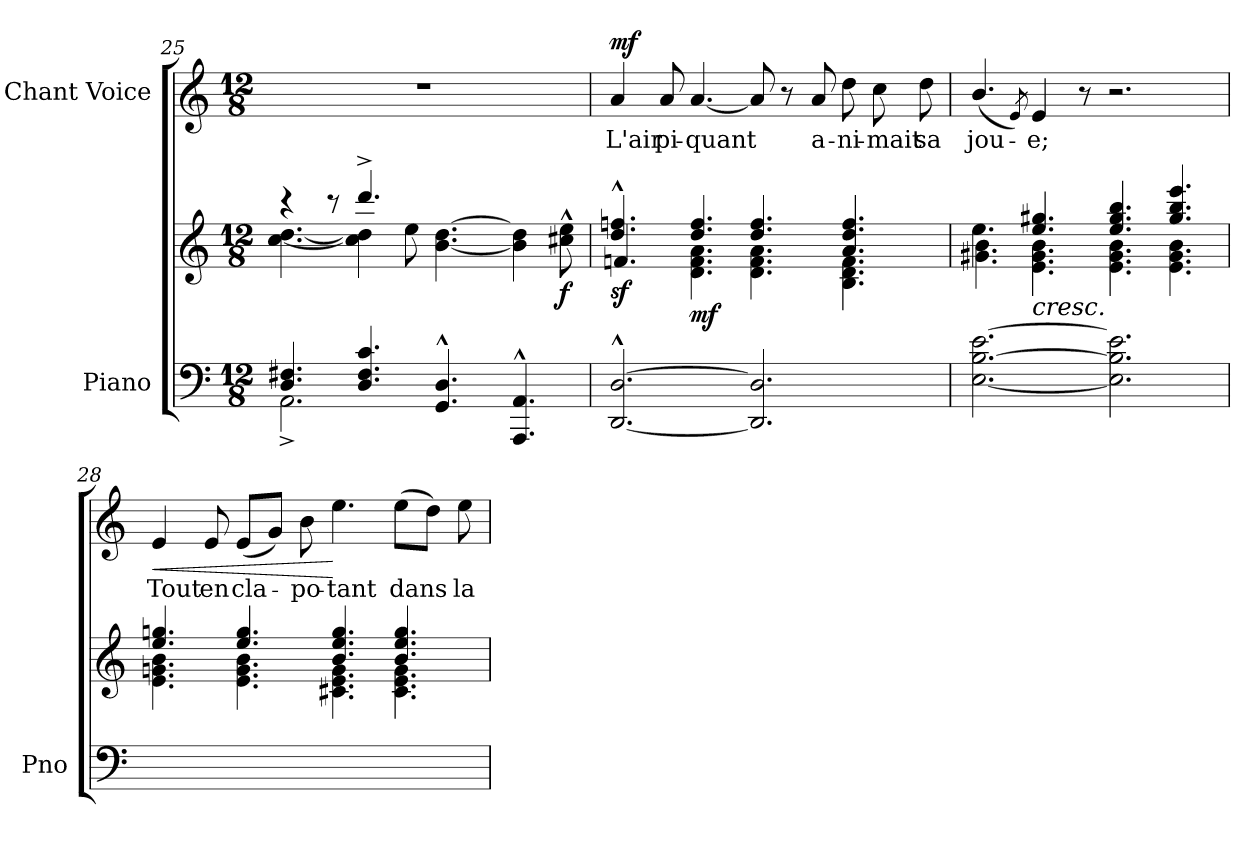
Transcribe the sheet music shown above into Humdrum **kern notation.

**kern	**kern	**dynam	**kern	**text	**dynam
*part2	*part2	*part2	*part1	*part1	*part1
*staff3	*staff2	*staff2/3	*staff1	*staff1	*staff1
*I"Piano	*	*	*I"Chant Voice	*	*
*I'Pno	*	*	*	*	*
*clefF4	*clefG2	*	*clefG2	*	*
*k[]	*k[]	*	*k[]	*	*
*M12/8	*M12/8	*	*M12/8	*	*
=25	=25	=25	=25	=25	=25
*^	*^	*	*	*	*
4.D/ 4.F#X/	2.AA^\	4r	[4.cc\ [4.dd\	.	1.r	.	.
.	.	8r	.	.	.	.	.
4.D/ 4.F#/ 4.c/	.	4.ddd^/	4cc\] 4dd\]	.	.	.	.
.	.	.	8ee\	.	.	.	.
4.GG/^^ 4.D/^^	2.ryy	4ryy	[4.b\ [4.dd\	.	.	.	.
.	.	8ryy	.	.	.	.	.
4.AAA/^^ 4.AA/^^	.	4.ryy	4b\] 4dd\]	.	.	.	.
!	!	!	!	!LO:DY:b	!	!	!
.	.	.	8cc#X\^^ 8ee\^^	f	.	.	.
*v	*v	*	*	*	*	*	*
=26	=26	=26	=26	=26	=26	=26
!	!	!	!LO:DY:b	!	!	!LO:DY:a
[2.DD/^^ [2.D/^^	4.dd/^^ 4.ffn/^^	4.fn/	sf	4a/	L'air	mf
.	.	.	.	8a/	pi-	.
!	!	!	!LO:DY:b	!	!	!
.	4.dd/ 4.ff/	4.d\ 4.f\ 4.a\	mf	[4.a/	-quant	.
2.DD/] 2.D/]	4.dd/ 4.ff/	4.d\ 4.f\ 4.a\	.	8a/]	.	.
.	.	.	.	8r	.	.
.	.	.	.	8a/	a-	.
.	4.a/ 4.dd/ 4.ff/	4.B\ 4.d\ 4.f\	.	8dd\	-ni-	.
.	.	.	.	8cc\	-mait	.
.	.	.	.	8dd\	sa	.
=27	=27	=27	=27	=27	=27	=27
[2.E\ [<2.B\ [2.e\	4.ee\	4.g#X\ 4.b\	.	(4.b/	jou-	.
.	.	.	.	8qe/)	.	.
!	!LO:TX:b:i:t=cresc.	!	!	!	!	!
.	4.ee/ 4.gg#X/	4.e\ 4.g#\ 4.b\	.	4e/	-e;	.
.	.	.	.	8r	.	.
2.E\] 2.B\] 2.e\]	4.ee/ 4.gg#/ 4.bb/	4.e\ 4.g#\ 4.b\	.	2.r	.	.
.	4.gg#/ 4.bb/ 4.eee/	4.e\ 4.g#\ 4.b\	.	.	.	.
=28	=28	=28	=28	=28	=28	=28
!	!	!	!	!	!	!LO:HP:b
1.ryy	4.ee/ 4.ggn/	4.e\ 4.gn\ 4.b\	.	4e/	Tout	<
.	.	.	.	8e/	en	.
.	4.ee/ 4.gg/	4.e\ 4.g\ 4.b\	.	(8e/L	cla-	.
.	.	.	.	8g/J)	.	.
.	.	.	.	8b\	-po-	.
.	4.b/ 4.ee/ 4.gg/	4.c#X\ 4.e\ 4.g\	.	4.ee\	-tant	[
.	4.b/ 4.ee/ 4.gg/	4.c#\ 4.e\ 4.g\	.	(8ee\L	dans	.
.	.	.	.	8dd\J)	.	.
.	.	.	.	8ee\	la	.
*	*v	*v	*	*	*	*
=	=	=	=	=	=
*-	*-	*-	*-	*-	*-
